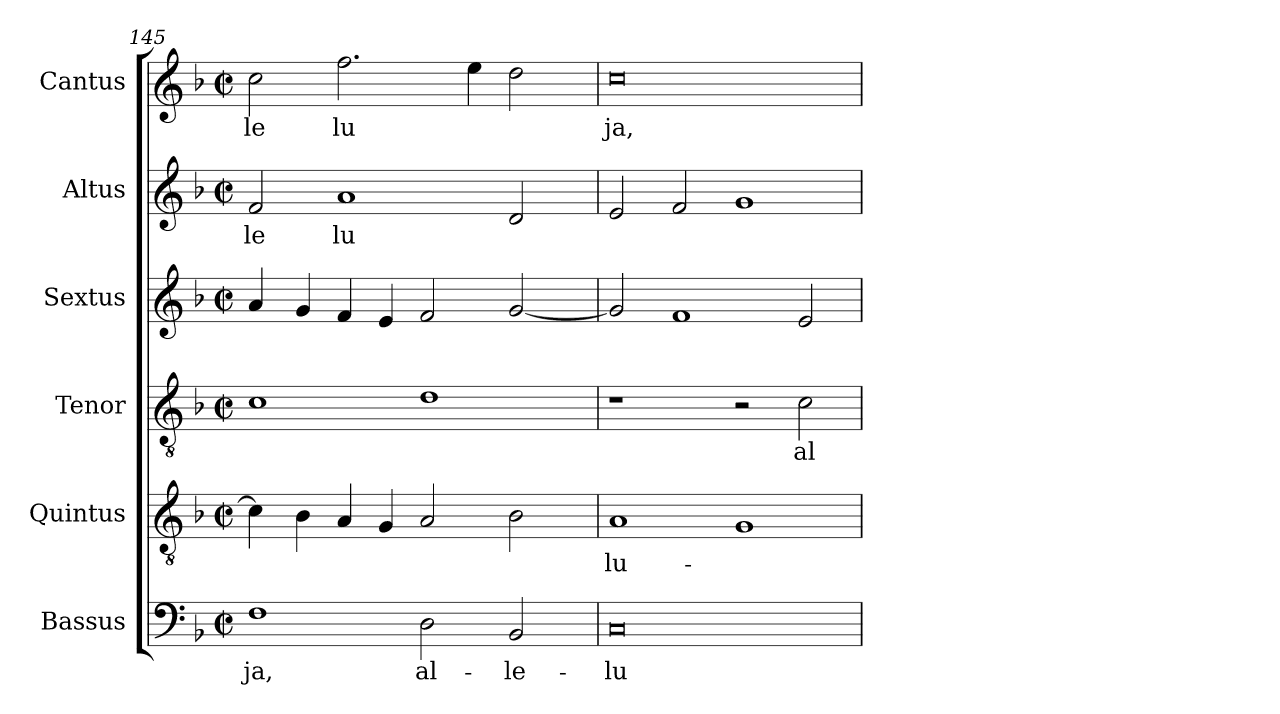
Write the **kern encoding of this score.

**kern	**text	**kern	**text	**kern	**text	**kern	**kern	**text	**kern	**text
*part6	*part6	*part5	*part5	*part4	*part4	*part3	*part2	*part2	*part1	*part1
*staff6	*staff6	*staff5	*staff5	*staff4	*staff4	*staff3	*staff2	*staff2	*staff1	*staff1
*I"Bassus	*	*I"Quintus	*	*I"Tenor	*	*I"Sextus	*I"Altus	*	*I"Cantus	*
!!LO:LB:g=z
*clefF4	*	*clefGv2	*	*clefGv2	*	*clefG2	*clefG2	*	*clefG2	*
*k[b-]	*	*k[b-]	*	*k[b-]	*	*k[b-]	*k[b-]	*	*k[b-]	*
*F:	*	*F:	*	*F:	*	*F:	*F:	*	*F:	*
*M2/2	*	*M2/2	*	*M2/2	*	*M2/2	*M2/2	*	*M2/2	*
*met(c|)	*	*met(c|)	*	*met(c|)	*	*met(c|)	*met(c|)	*	*met(c|)	*
=145	=145	=145	=145	=145	=145	=145	=145	=145	=145	=145
!	!LO:LY:b:cj	!	!	!	!	!	!	!LO:LY:b:cj	!	!LO:LY:b:cj
*	*	*^	*	*	*	*	*	*	*	*
1F	ja,	4c\]	64ryy	.	1c	.	4a/	2f/	-le	2cc\	le
.	.	.	1ryy	.	.	.	.	.	.	.	.
.	.	4B-\	.	.	.	.	4g/	.	.	.	.
!	!	!	!	!	!	!	!	!	!LO:LY:b:cj	!	!LO:LY:b:cj
.	.	4A/	.	.	.	.	4f/	1a	lu	2.ff\	lu
.	.	4G/	.	.	.	.	4e/	.	.	.	.
!	!LO:LY:b:cj	!	!	!	!	!	!	!	!	!	!
2D\	al-	2A/	.	.	1d	.	2f/	.	.	.	.
.	.	.	2ryy	.	.	.	.	.	.	.	.
.	.	.	.	.	.	.	.	.	.	4ee\	.
!	!LO:LY:b:cj	!	!	!	!	!	!	!	!	!	!
2BB-/	-le-	2B-\	.	.	.	.	[<2g/	2d/	.	2dd\	.
.	.	.	4ryy	.	.	.	.	.	.	.	.
.	.	.	8...ryy	.	.	.	.	.	.	.	.
=146	=146	=146	=146	=146	=146	=146	=146	=146	=146	=146	=146
!	!LO:LY:b:cj	!	!	!LO:LY:b:cj	!	!	!	!	!	!	!LO:LY:b:cj
*	*	*v	*v	*	*	*	*	*	*	*	*
0C	-lu-	1A	lu-	1r	.	2g/]	2e/	.	0cc	ja,
.	.	.	.	.	.	1f	2f/	.	.	.
.	.	1G	.	2r	.	.	1g	.	.	.
!	!	!	!	!	!LO:LY:b:cj	!	!	!	!	!
.	.	.	.	2c\	al	2e/	.	.	.	.
=	=	=	=	=	=	=	=	=	=	=
*-	*-	*-	*-	*-	*-	*-	*-	*-	*-	*-
